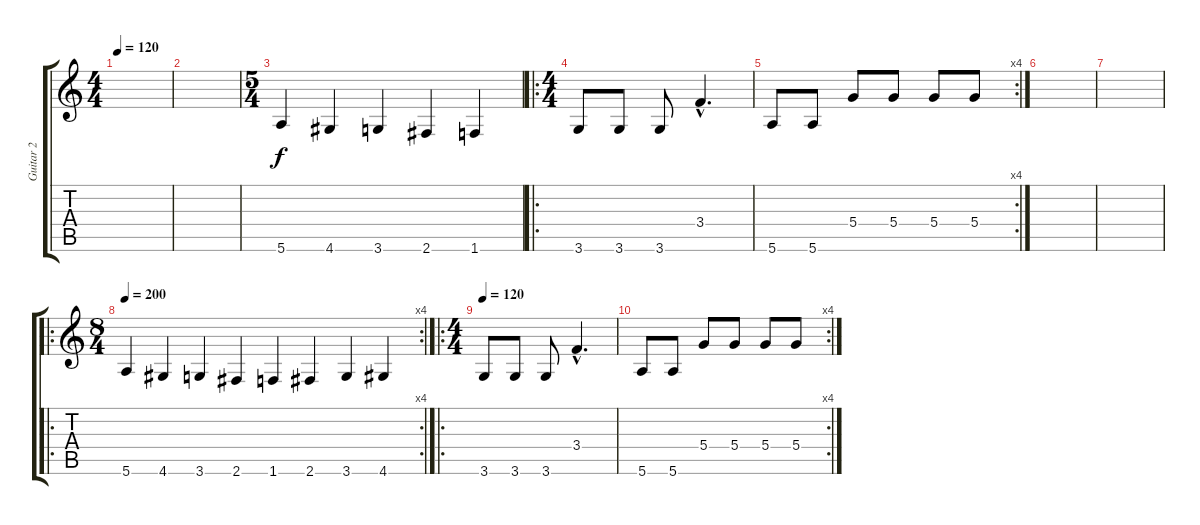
\track ("Guitar 2" "Guitar 2") {instrument acousticguitarsteel}
\staff {score tabs}
\tuning (E4 B3 G3 D3 A2 E2) {hide}
\ts (4 4)
\tempo 120
\clef g2
\ks c
|
|
\ts (5 4)
5.6.4 4.6.4 3.6.4 2.6.4 1.6.4 |
\ro
\ts (4 4)
3.6.8 3.6.8 3.6.8 3.4{hac}.4{d} |
\rc 4
5.6.8 5.6.8 5.4.8 5.4.8 5.4.8 5.4.8 |
|
|
\ro
\rc 4
\ts (8 4)
\tempo 200
5.6.4 4.6.4 3.6.4 2.6.4 1.6.4 2.6.4 3.6.4 4.6.4 |
\ro
\ts (4 4)
\tempo 120
3.6.8 3.6.8 3.6.8 3.4{hac}.4{d} |
\rc 4
5.6.8 5.6.8 5.4.8 5.4.8 5.4.8 5.4.8
